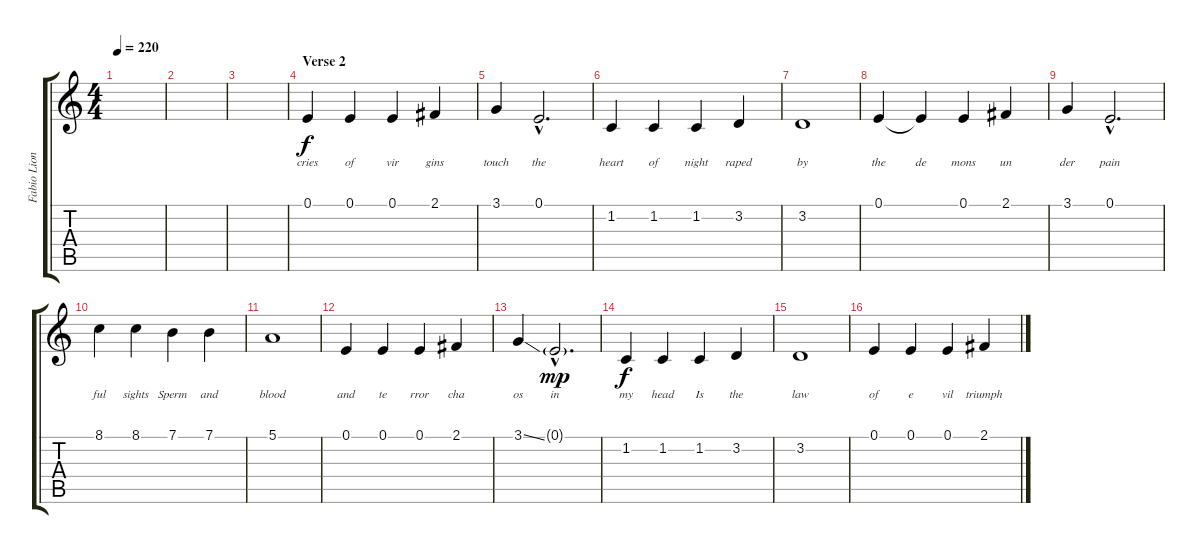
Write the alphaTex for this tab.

\track ("Fabio Lione" "Fabio Lion") {instrument lead6voice}
\staff {score tabs}
\tuning (E4 B3 G3 D3 A2 E2) {hide}
\ts (4 4)
\tempo 220
\clef g2
\ks c
|
|
|
\section ("" "Verse 2")
0.1.4{lyrics (0 "cries") lyrics (1 "") lyrics (2 "") lyrics (3 "") lyrics (4 "")} 0.1.4{lyrics (0 "of") lyrics (1 "") lyrics (2 "") lyrics (3 "") lyrics (4 "")} 0.1.4{lyrics (0 "vir") lyrics (1 "") lyrics (2 "") lyrics (3 "") lyrics (4 "")} 2.1.4{lyrics (0 "gins") lyrics (1 "") lyrics (2 "") lyrics (3 "") lyrics (4 "")} |
3.1.4{lyrics (0 "touch") lyrics (1 "") lyrics (2 "") lyrics (3 "") lyrics (4 "")} 0.1{hac}.2{d lyrics (0 "the") lyrics (1 "") lyrics (2 "") lyrics (3 "") lyrics (4 "")} |
1.2.4{lyrics (0 "heart") lyrics (1 "") lyrics (2 "") lyrics (3 "") lyrics (4 "")} 1.2.4{lyrics (0 "of") lyrics (1 "") lyrics (2 "") lyrics (3 "") lyrics (4 "")} 1.2.4{lyrics (0 "night") lyrics (1 "") lyrics (2 "") lyrics (3 "") lyrics (4 "")} 3.2.4{lyrics (0 "raped") lyrics (1 "") lyrics (2 "") lyrics (3 "") lyrics (4 "")} |
3.2.1{lyrics (0 "by") lyrics (1 "") lyrics (2 "") lyrics (3 "") lyrics (4 "")} |
0.1.4{lyrics (0 "the") lyrics (1 "") lyrics (2 "") lyrics (3 "") lyrics (4 "")} 0.1{t}.4{lyrics (0 "de") lyrics (1 "") lyrics (2 "") lyrics (3 "") lyrics (4 "")} 0.1.4{lyrics (0 "mons") lyrics (1 "") lyrics (2 "") lyrics (3 "") lyrics (4 "")} 2.1.4{lyrics (0 "un") lyrics (1 "") lyrics (2 "") lyrics (3 "") lyrics (4 "")} |
3.1.4{lyrics (0 "der") lyrics (1 "") lyrics (2 "") lyrics (3 "") lyrics (4 "")} 0.1{hac}.2{d lyrics (0 "pain") lyrics (1 "") lyrics (2 "") lyrics (3 "") lyrics (4 "")} |
8.1.4{lyrics (0 "ful") lyrics (1 "") lyrics (2 "") lyrics (3 "") lyrics (4 "")} 8.1.4{lyrics (0 "sights") lyrics (1 "") lyrics (2 "") lyrics (3 "") lyrics (4 "")} 7.1.4{lyrics (0 "Sperm") lyrics (1 "") lyrics (2 "") lyrics (3 "") lyrics (4 "")} 7.1.4{lyrics (0 "and") lyrics (1 "") lyrics (2 "") lyrics (3 "") lyrics (4 "")} |
5.1.1{lyrics (0 "blood") lyrics (1 "") lyrics (2 "") lyrics (3 "") lyrics (4 "")} |
0.1.4{lyrics (0 "and") lyrics (1 "") lyrics (2 "") lyrics (3 "") lyrics (4 "")} 0.1.4{lyrics (0 "te") lyrics (1 "") lyrics (2 "") lyrics (3 "") lyrics (4 "")} 0.1.4{lyrics (0 "rror") lyrics (1 "") lyrics (2 "") lyrics (3 "") lyrics (4 "")} 2.1.4{lyrics (0 "cha") lyrics (1 "") lyrics (2 "") lyrics (3 "") lyrics (4 "")} |
3.1{ss}.4{lyrics (0 "os") lyrics (1 "") lyrics (2 "") lyrics (3 "") lyrics (4 "")} 0.1{g hac}.2{d lyrics (0 "in") lyrics (1 "") lyrics (2 "") lyrics (3 "") lyrics (4 "") dy mp} |
1.2.4{lyrics (0 "my") lyrics (1 "") lyrics (2 "") lyrics (3 "") lyrics (4 "") dy f} 1.2.4{lyrics (0 "head") lyrics (1 "") lyrics (2 "") lyrics (3 "") lyrics (4 "")} 1.2.4{lyrics (0 "Is") lyrics (1 "") lyrics (2 "") lyrics (3 "") lyrics (4 "")} 3.2.4{lyrics (0 "the") lyrics (1 "") lyrics (2 "") lyrics (3 "") lyrics (4 "")} |
3.2.1{lyrics (0 "law") lyrics (1 "") lyrics (2 "") lyrics (3 "") lyrics (4 "")} |
0.1.4{lyrics (0 "of") lyrics (1 "") lyrics (2 "") lyrics (3 "") lyrics (4 "")} 0.1.4{lyrics (0 "e") lyrics (1 "") lyrics (2 "") lyrics (3 "") lyrics (4 "")} 0.1.4{lyrics (0 "vil") lyrics (1 "") lyrics (2 "") lyrics (3 "") lyrics (4 "")} 2.1.4{lyrics (0 "triumph") lyrics (1 "") lyrics (2 "") lyrics (3 "") lyrics (4 "")}
